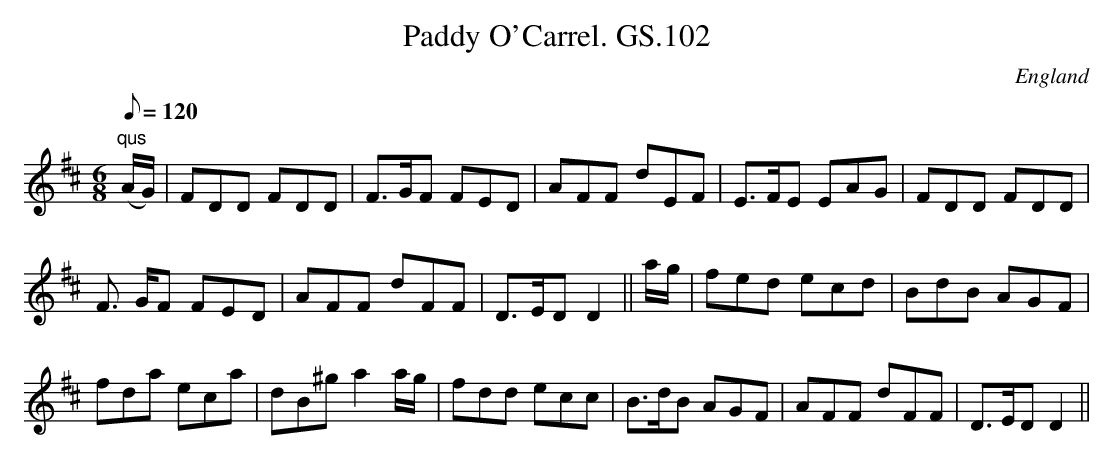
X:1
T:Paddy O'Carrel. GS.102
M:6/8
L:1/8
Q:120
O:England
K:D major
"qus"(A/2G/2)  | FDD FDD | F>GF FED | AFF dEF | E>FE EAG | FDD  FDD |! F
>GF
 FED
| AFF dFF | D>ED D2 ||
a/2g/2 | fed ecd | BdB AGF |! fda eca | dB^g a2a/g/ | fdd ecc | B>dB AGF
| AFF dFF | D>ED D2 ||
